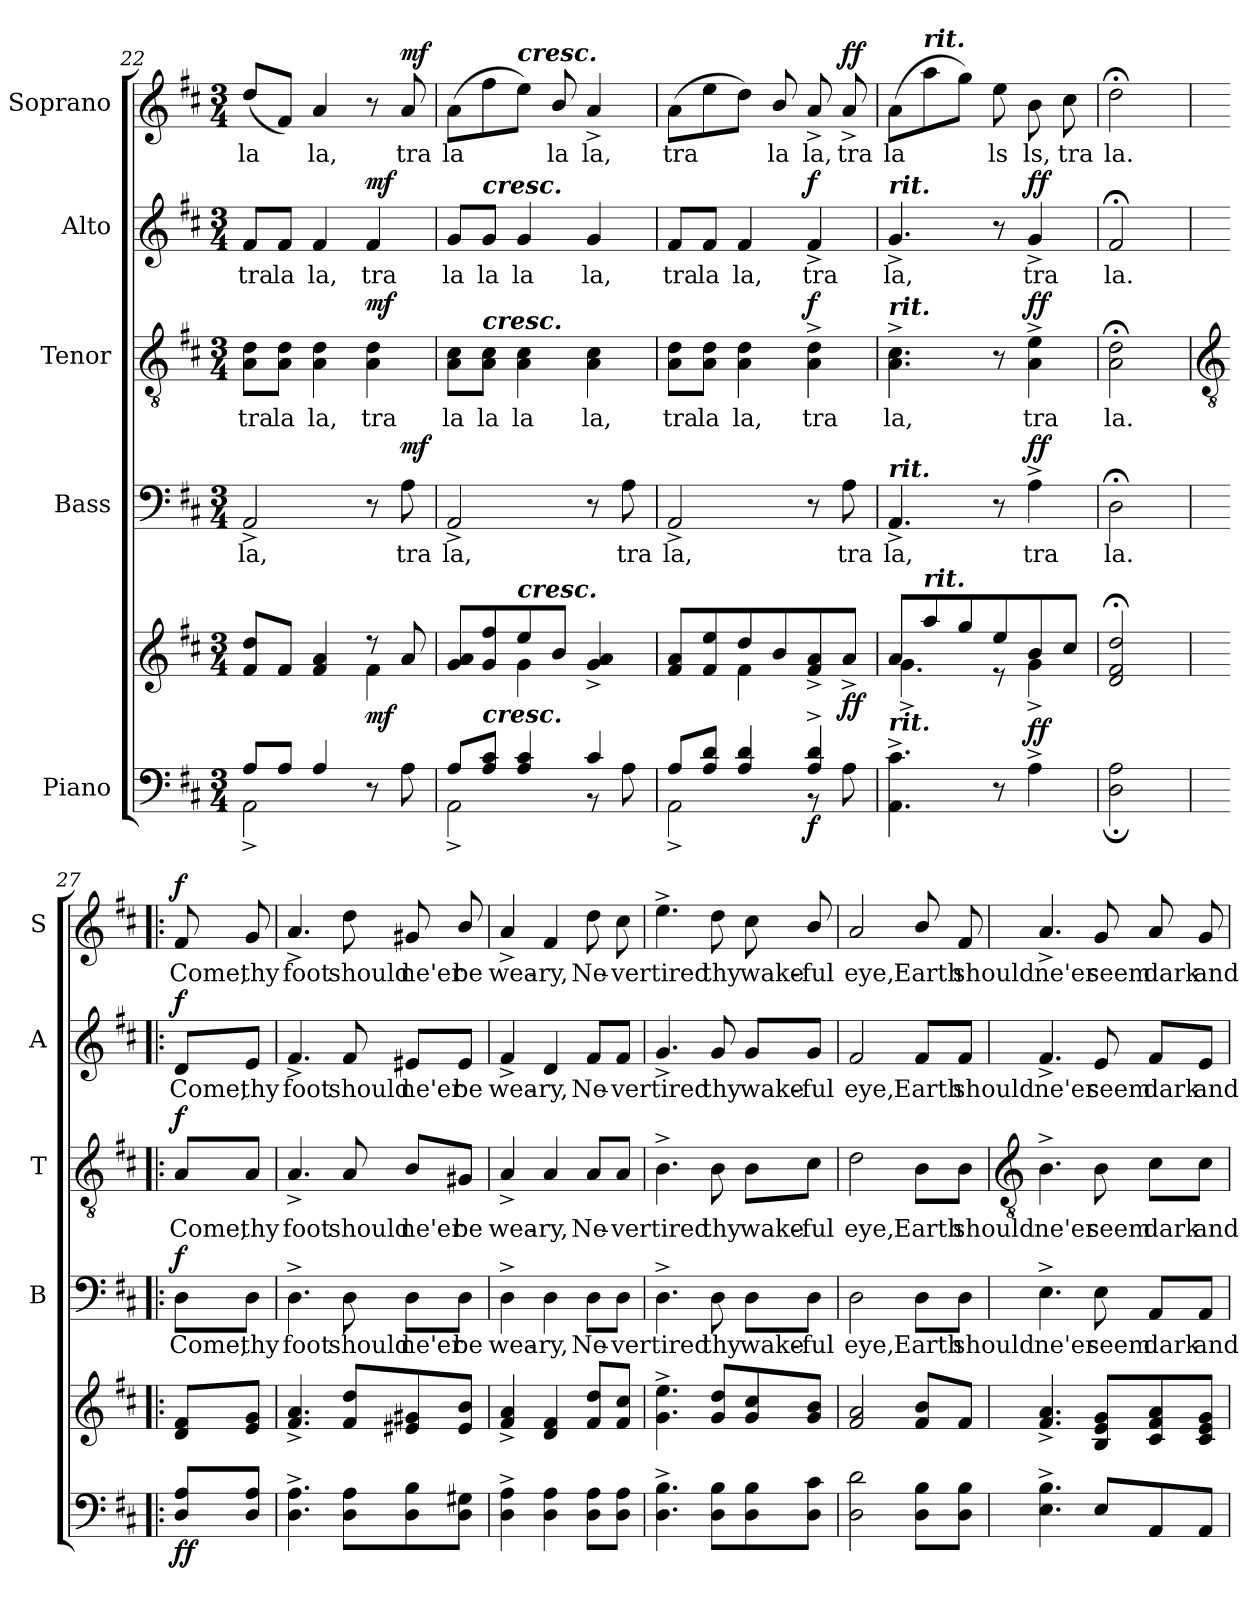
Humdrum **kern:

**kern	**kern	**dynam	**kern	**text	**dynam	**kern	**text	**dynam	**kern	**text	**dynam	**kern	**text	**dynam
*part5	*part5	*part5	*part4	*part4	*part4	*part3	*part3	*part3	*part2	*part2	*part2	*part1	*part1	*part1
*staff6	*staff5	*staff5/6	*staff4	*staff4	*staff4	*staff3	*staff3	*staff3	*staff2	*staff2	*staff2	*staff1	*staff1	*staff1
*I"Piano	*	*	*I"Bass	*	*	*I"Tenor	*	*	*I"Alto	*	*	*I"Soprano	*	*
*	*	*	*I'B	*	*	*I'T	*	*	*I'A	*	*	*I'S	*	*
!!LO:LB:g=z
*clefF4	*clefG2	*	*clefF4	*	*	*clefGv2	*	*	*clefG2	*	*	*clefG2	*	*
*k[f#c#]	*k[f#c#]	*	*k[f#c#]	*	*	*k[f#c#]	*	*	*k[f#c#]	*	*	*k[f#c#]	*	*
*D:	*D:	*	*D:	*	*	*D:	*	*	*D:	*	*	*D:	*	*
*M3/4	*M3/4	*	*M3/4	*	*	*M3/4	*	*	*M3/4	*	*	*M3/4	*	*
=22	=22	=22	=22	=22	=22	=22	=22	=22	=22	=22	=22	=22	=22	=22
*^	*^	*	*	*	*	*	*	*	*	*	*	*	*	*
!	!	!	!	!	!	!LO:LY:b	!	!	!LO:LY:b	!	!	!LO:LY:b	!	!	!LO:LY:b	!
8A/L	2AA^\	8f#/ 8dd/L	2ryy	.	2AA^	la,	.	8A\ 8d\L	tra	.	8f#/L	tra	.	(8ddL	la	.
!	!	!	!	!	!	!	!	!	!LO:LY:b	!	!	!LO:LY:b	!	!	!	!
8A/J	.	8f#/J	.	.	.	.	.	8A\ 8d\J	la	.	8f#/J	la	.	8f#J)	.	.
!	!	!	!	!	!	!	!	!	!LO:LY:b	!	!	!LO:LY:b	!	!	!LO:LY:b	!
4A/	.	4f#/ 4a/	.	.	.	.	.	4A 4d	la,	.	4f#	la,	.	4a	la,	.
!	!	!	!	!LO:DY:b	!	!	!	!	!LO:LY:b	!LO:DY:b	!	!LO:LY:b	!LO:DY:b	!	!	!
4ryy	8r	8r	4f#\	mf	8r	.	.	4A 4d	tra	mf	4f#	tra	mf	8r	.	.
!	!	!	!	!LO:DY:b=2	!	!LO:LY:b	!	!	!	!	!	!	!	!	!LO:LY:b	!
!	!	!	!	!LO:DY:n=1:b	!	!	!LO:DY:b	!	!	!	!	!	!	!	!	!LO:DY:b
.	8A\	8a/	.	mf mf	8A	tra	mf	.	.	.	.	.	.	8a	tra	mf
=23	=23	=23	=23	=23	=23	=23	=23	=23	=23	=23	=23	=23	=23	=23	=23	=23
!	!	!	!	!	!	!LO:LY:b	!	!	!LO:LY:b	!	!	!LO:LY:b	!	!	!LO:LY:b	!
8A/L	2AA^\	8g/ 8a/L	4ryy	.	2AA^	la,	.	8A\ 8c#\L	la	.	8g/L	la	.	(>8aL	la	.
!	!	!	!	!	!	!	!	!	!	!	!LO:TX:a:Bi:t=cresc.	!	!	!	!	!
!	!	!	!	!	!	!	!	!LO:TX:a:Bi:t=cresc.	!	!	!	!	!	!	!	!
!LO:TX:a:Bi:t=cresc.	!	!	!	!	!	!	!	!	!	!	!	!	!	!	!	!
!	!	!	!	!	!	!	!	!	!LO:LY:b	!	!	!LO:LY:b	!	!	!	!
8A/ 8c#/J	.	8g/ 8ff#/	.	.	.	.	.	8A\ 8c#\J	la	.	8g/J	la	.	8ff#	.	.
!	!	!	!	!	!	!	!	!	!	!	!	!	!	!LO:TX:a:Bi:t=cresc.	!	!
!	!	!LO:TX:a:Bi:t=cresc.	!	!	!	!	!	!	!	!	!	!	!	!	!	!
!	!	!	!	!	!	!	!	!	!LO:LY:b	!	!	!LO:LY:b	!	!	!	!
4A/ 4c#/	.	8ee/	4g\	.	.	.	.	4A 4c#	la	.	4g	la	.	8eeJ)	.	.
!	!	!	!	!	!	!	!	!	!	!	!	!	!	!	!LO:LY:b	!
.	.	8b/J	.	.	.	.	.	.	.	.	.	.	.	8b/	la	.
!	!	!	!	!	!	!	!	!	!LO:LY:b	!	!	!LO:LY:b	!	!	!LO:LY:b	!
4c#/	8r	4g/^ 4a/^	4ryy	.	8r	.	.	4A 4c#	la,	.	4g	la,	.	4a^	la,	.
!	!	!	!	!	!	!LO:LY:b	!	!	!	!	!	!	!	!	!	!
.	8A\	.	.	.	8A	tra	.	.	.	.	.	.	.	.	.	.
=24	=24	=24	=24	=24	=24	=24	=24	=24	=24	=24	=24	=24	=24	=24	=24	=24
!	!	!	!	!	!	!LO:LY:b	!	!	!LO:LY:b	!	!	!LO:LY:b	!	!	!LO:LY:b	!
8A/L	2AA^\	8f#/ 8a/L	4ryy	.	2AA^	la,	.	8A\ 8d\L	tra	.	8f#/L	tra	.	(>8aL	tra	.
!	!	!	!	!	!	!	!	!	!LO:LY:b	!	!	!LO:LY:b	!	!	!	!
8A/ 8d/J	.	8f#/ 8ee/	.	.	.	.	.	8A\ 8d\J	la	.	8f#/J	la	.	8ee	.	.
!	!	!	!	!	!	!	!	!	!LO:LY:b	!	!	!LO:LY:b	!	!	!	!
4A/ 4d/	.	8dd/	4f#\	.	.	.	.	4A 4d	la,	.	4f#	la,	.	8ddJ)	.	.
!	!	!	!	!	!	!	!	!	!	!	!	!	!	!	!LO:LY:b	!
.	.	8b/	.	.	.	.	.	.	.	.	.	.	.	8b/	la	.
!	!	!	!	!LO:DY:b=2	!	!	!	!	!LO:LY:b	!LO:DY:b	!	!LO:LY:b	!LO:DY:b	!	!LO:LY:b	!
4A/^ 4d/^	8r	8f#/^ 8a/^	4ryy	f	8r	.	.	4A^ 4d^	tra	f	4f#^	tra	f	8a^	la,	.
!	!	!	!	!LO:DY:b	!	!LO:LY:b	!	!	!	!	!	!	!	!	!LO:LY:b	!LO:DY:b
.	8A\	8a^/J	.	ff	8A	tra	.	.	.	.	.	.	.	8a^	tra	ff
=25	=25	=25	=25	=25	=25	=25	=25	=25	=25	=25	=25	=25	=25	=25	=25	=25
!	!	!	!	!	!	!	!	!	!	!	!LO:TX:a:Bi:t=rit.	!	!	!	!	!
!	!	!	!	!	!	!	!	!LO:TX:a:Bi:t=rit.	!	!	!	!	!	!	!	!
!	!	!	!	!	!LO:TX:a:Bi:t=rit.	!	!	!	!	!	!	!	!	!	!	!
!	!	!LO:TX:b:Bi:t=rit.	!	!	!	!	!	!	!	!	!	!	!	!	!	!
!	!	!	!	!	!	!LO:LY:b	!	!	!LO:LY:b	!	!	!LO:LY:b	!	!	!LO:LY:b	!
2ryy	4.AA\^ 4.c#\^	8a/L	4.g^\	.	4.AA^	la,	.	4.A^ 4.c#^	la,	.	4.g^	la,	.	(>8aL	la	.
!	!	!	!	!	!	!	!	!	!	!	!	!	!	!LO:TX:a:Bi:t=rit.	!	!
!	!	!LO:TX:a:Bi:t=rit.	!	!	!	!	!	!	!	!	!	!	!	!	!	!
.	.	8aa/	.	.	.	.	.	.	.	.	.	.	.	8aa	.	.
.	.	8gg/	.	.	.	.	.	.	.	.	.	.	.	8ggJ)	.	.
!	!	!	!	!	!	!	!	!	!	!	!	!	!	!	!LO:LY:b	!
.	8r	8ee/	8r	.	8r	.	.	8r	.	.	8r	.	.	8ee	ls	.
!	!	!	!	!LO:DY:a=2	!	!LO:LY:b	!LO:DY:b	!	!LO:LY:b	!LO:DY:b	!	!LO:LY:b	!LO:DY:b	!	!LO:LY:b	!
4ryy	4A^\	8b/	4g^\	ff	4A^	tra	ff	4A^ 4e^	tra	ff	4g^	tra	ff	8b	ls,	.
!	!	!	!	!	!	!	!	!	!	!	!	!	!	!	!LO:LY:b	!
.	.	8cc#/J	.	.	.	.	.	.	.	.	.	.	.	8cc#	tra	.
=26	=26	=26	=26	=26	=26	=26	=26	=26	=26	=26	=26	=26	=26	=26	=26	=26
!	!	!	!	!	!	!LO:LY:b	!	!	!LO:LY:b	!	!	!LO:LY:b	!	!	!LO:LY:b	!
2ryy	2D\;< 2A\;<	2d/;< 2f#/;< 2dd/;<	2ryy	.	2D;<	la.	.	2A;< 2d;<	la.	.	2f#;<	la.	.	2dd;<	la.	.
*v	*v	*	*	*	*	*	*	*	*	*	*	*	*	*	*	*
*	*v	*v	*	*	*	*	*	*	*	*	*	*	*	*	*
!!LO:LB:g=z
=27!|:	=27!|:	=27!|:	=27!|:	=27!|:	=27!|:	=27!|:	=27!|:	=27!|:	=27!|:	=27!|:	=27!|:	=27!|:	=27!|:	=27!|:
*	*	*	*	*	*	*clefGv2	*	*	*	*	*	*	*	*
*^	*^	*	*	*	*	*	*	*	*	*	*	*	*	*
!	!	!	!	!LO:DY:b=2	!	!LO:LY:b	!	!	!LO:LY:b	!	!	!LO:LY:b	!	!	!LO:LY:b	!
!	!	!	!	!LO:DY:n=1:b	!	!	!LO:DY:b	!	!	!LO:DY:b	!	!	!LO:DY:b	!	!	!LO:DY:b
*v	*v	*	*	*	*	*	*	*	*	*	*	*	*	*	*	*
*	*v	*v	*	*	*	*	*	*	*	*	*	*	*	*	*
8D\ 8A\L	8d 8f#L	f f	8D\L	Come,	f	8A/L	Come,	f	8d/L	Come,	f	8f#	Come,	f
!	!	!	!	!LO:LY:b	!	!	!LO:LY:b	!	!	!LO:LY:b	!	!	!LO:LY:b	!
8D/ 8A/J	8e 8gJ	.	8D\J	thy	.	8A/J	thy	.	8e/J	thy	.	8g	thy	.
=28	=28	=28	=28	=28	=28	=28	=28	=28	=28	=28	=28	=28	=28	=28
!	!	!	!	!LO:LY:b	!	!	!LO:LY:b	!	!	!LO:LY:b	!	!	!LO:LY:b	!
4.D^ 4.A^	4.f#^ 4.a^	.	4.D^	foot	.	4.A^	foot	.	4.f#^	foot	.	4.a^	foot	.
!	!	!	!	!LO:LY:b	!	!	!LO:LY:b	!	!	!LO:LY:b	!	!	!LO:LY:b	!
8D 8AL	8f# 8ddL	.	8D	should	.	8A	should	.	8f#	should	.	8dd	should	.
!	!	!	!	!LO:LY:b	!	!	!LO:LY:b	!	!	!LO:LY:b	!	!	!LO:LY:b	!
8D 8B	8e#X 8g#X	.	8D\L	ne'er	.	8B/L	ne'er	.	8e#X/L	ne'er	.	8g#X	ne'er	.
!	!	!	!	!LO:LY:b	!	!	!LO:LY:b	!	!	!LO:LY:b	!	!	!LO:LY:b	!
8D 8G#XJ	8e#/ 8b/J	.	8D\J	be	.	8G#X/J	be	.	8e#/J	be	.	8b/	be	.
=29	=29	=29	=29	=29	=29	=29	=29	=29	=29	=29	=29	=29	=29	=29
!	!	!	!	!LO:LY:b	!	!	!LO:LY:b	!	!	!LO:LY:b	!	!	!LO:LY:b	!
4D^ 4A^	4f#^ 4a^	.	4D^	wea-	.	4A^	wea-	.	4f#^	wea-	.	4a^	wea-	.
!	!	!	!	!LO:LY:b	!	!	!LO:LY:b	!	!	!LO:LY:b	!	!	!LO:LY:b	!
4D 4A	4d 4f#	.	4D	-ry,	.	4A	-ry,	.	4d	-ry,	.	4f#	-ry,	.
!	!	!	!	!LO:LY:b	!	!	!LO:LY:b	!	!	!LO:LY:b	!	!	!LO:LY:b	!
8D 8AL	8f# 8ddL	.	8D\L	Ne-	.	8A/L	Ne-	.	8f#/L	Ne-	.	8dd	Ne-	.
!	!	!	!	!LO:LY:b	!	!	!LO:LY:b	!	!	!LO:LY:b	!	!	!LO:LY:b	!
8D 8AJ	8f# 8cc#J	.	8D\J	-ver	.	8A/J	-ver	.	8f#/J	-ver	.	8cc#	-ver	.
=30	=30	=30	=30	=30	=30	=30	=30	=30	=30	=30	=30	=30	=30	=30
!	!	!	!	!LO:LY:b	!	!	!LO:LY:b	!	!	!LO:LY:b	!	!	!LO:LY:b	!
4.D^ 4.B^	4.g^ 4.ee^	.	4.D^	tired	.	4.B^	tired	.	4.g^	tired	.	4.ee^	tired	.
!	!	!	!	!LO:LY:b	!	!	!LO:LY:b	!	!	!LO:LY:b	!	!	!LO:LY:b	!
8D 8BL	8g 8ddL	.	8D	thy	.	8B	thy	.	8g	thy	.	8dd	thy	.
!	!	!	!	!LO:LY:b	!	!	!LO:LY:b	!	!	!LO:LY:b	!	!	!LO:LY:b	!
8D 8B	8g 8cc#	.	8D\L	wake-	.	8B\L	wake-	.	8g/L	wake-	.	8cc#	wake-	.
!	!	!	!	!LO:LY:b	!	!	!LO:LY:b	!	!	!LO:LY:b	!	!	!LO:LY:b	!
8D 8c#J	8g/ 8b/J	.	8D\J	-ful	.	8c#\J	-ful	.	8g/J	-ful	.	8b/	-ful	.
=31	=31	=31	=31	=31	=31	=31	=31	=31	=31	=31	=31	=31	=31	=31
!	!	!	!	!LO:LY:b	!	!	!LO:LY:b	!	!	!LO:LY:b	!	!	!LO:LY:b	!
2D 2d	2f# 2a	.	2D	eye,	.	2d	eye,	.	2f#	eye,	.	2a	eye,	.
!	!	!	!	!LO:LY:b	!	!	!LO:LY:b	!	!	!LO:LY:b	!	!	!LO:LY:b	!
8D 8BL	8f#/ 8b/L	.	8D\L	Earth	.	8B\L	Earth	.	8f#/L	Earth	.	8b/	Earth	.
!	!	!	!	!LO:LY:b	!	!	!LO:LY:b	!	!	!LO:LY:b	!	!	!LO:LY:b	!
8D 8BJ	8f#J	.	8D\J	should	.	8B\J	should	.	8f#/J	should	.	8f#	should	.
!!LO:LB:g=z
=32	=32	=32	=32	=32	=32	=32	=32	=32	=32	=32	=32	=32	=32	=32
*	*	*	*	*	*	*clefGv2	*	*	*	*	*	*	*	*
!	!	!	!	!LO:LY:b	!	!	!LO:LY:b	!	!	!LO:LY:b	!	!	!LO:LY:b	!
4.E^ 4.B^	4.f#^ 4.a^	.	4.E^	ne'er	.	4.B^	ne'er	.	4.f#^	ne'er	.	4.a^	ne'er	.
!	!	!	!	!LO:LY:b	!	!	!LO:LY:b	!	!	!LO:LY:b	!	!	!LO:LY:b	!
8EL	8B 8e 8gL	.	8E	seem	.	8B	seem	.	8e	seem	.	8g	seem	.
!	!	!	!	!LO:LY:b	!	!	!LO:LY:b	!	!	!LO:LY:b	!	!	!LO:LY:b	!
8AA	8c# 8f# 8a	.	8AA/L	dark	.	8c#\L	dark	.	8f#/L	dark	.	8a	dark	.
!	!	!	!	!LO:LY:b	!	!	!LO:LY:b	!	!	!LO:LY:b	!	!	!LO:LY:b	!
8AAJ	8c# 8e 8gJ	.	8AA/J	and	.	8c#\J	and	.	8e/J	and	.	8g	and	.
=	=	=	=	=	=	=	=	=	=	=	=	=	=	=
*-	*-	*-	*-	*-	*-	*-	*-	*-	*-	*-	*-	*-	*-	*-
